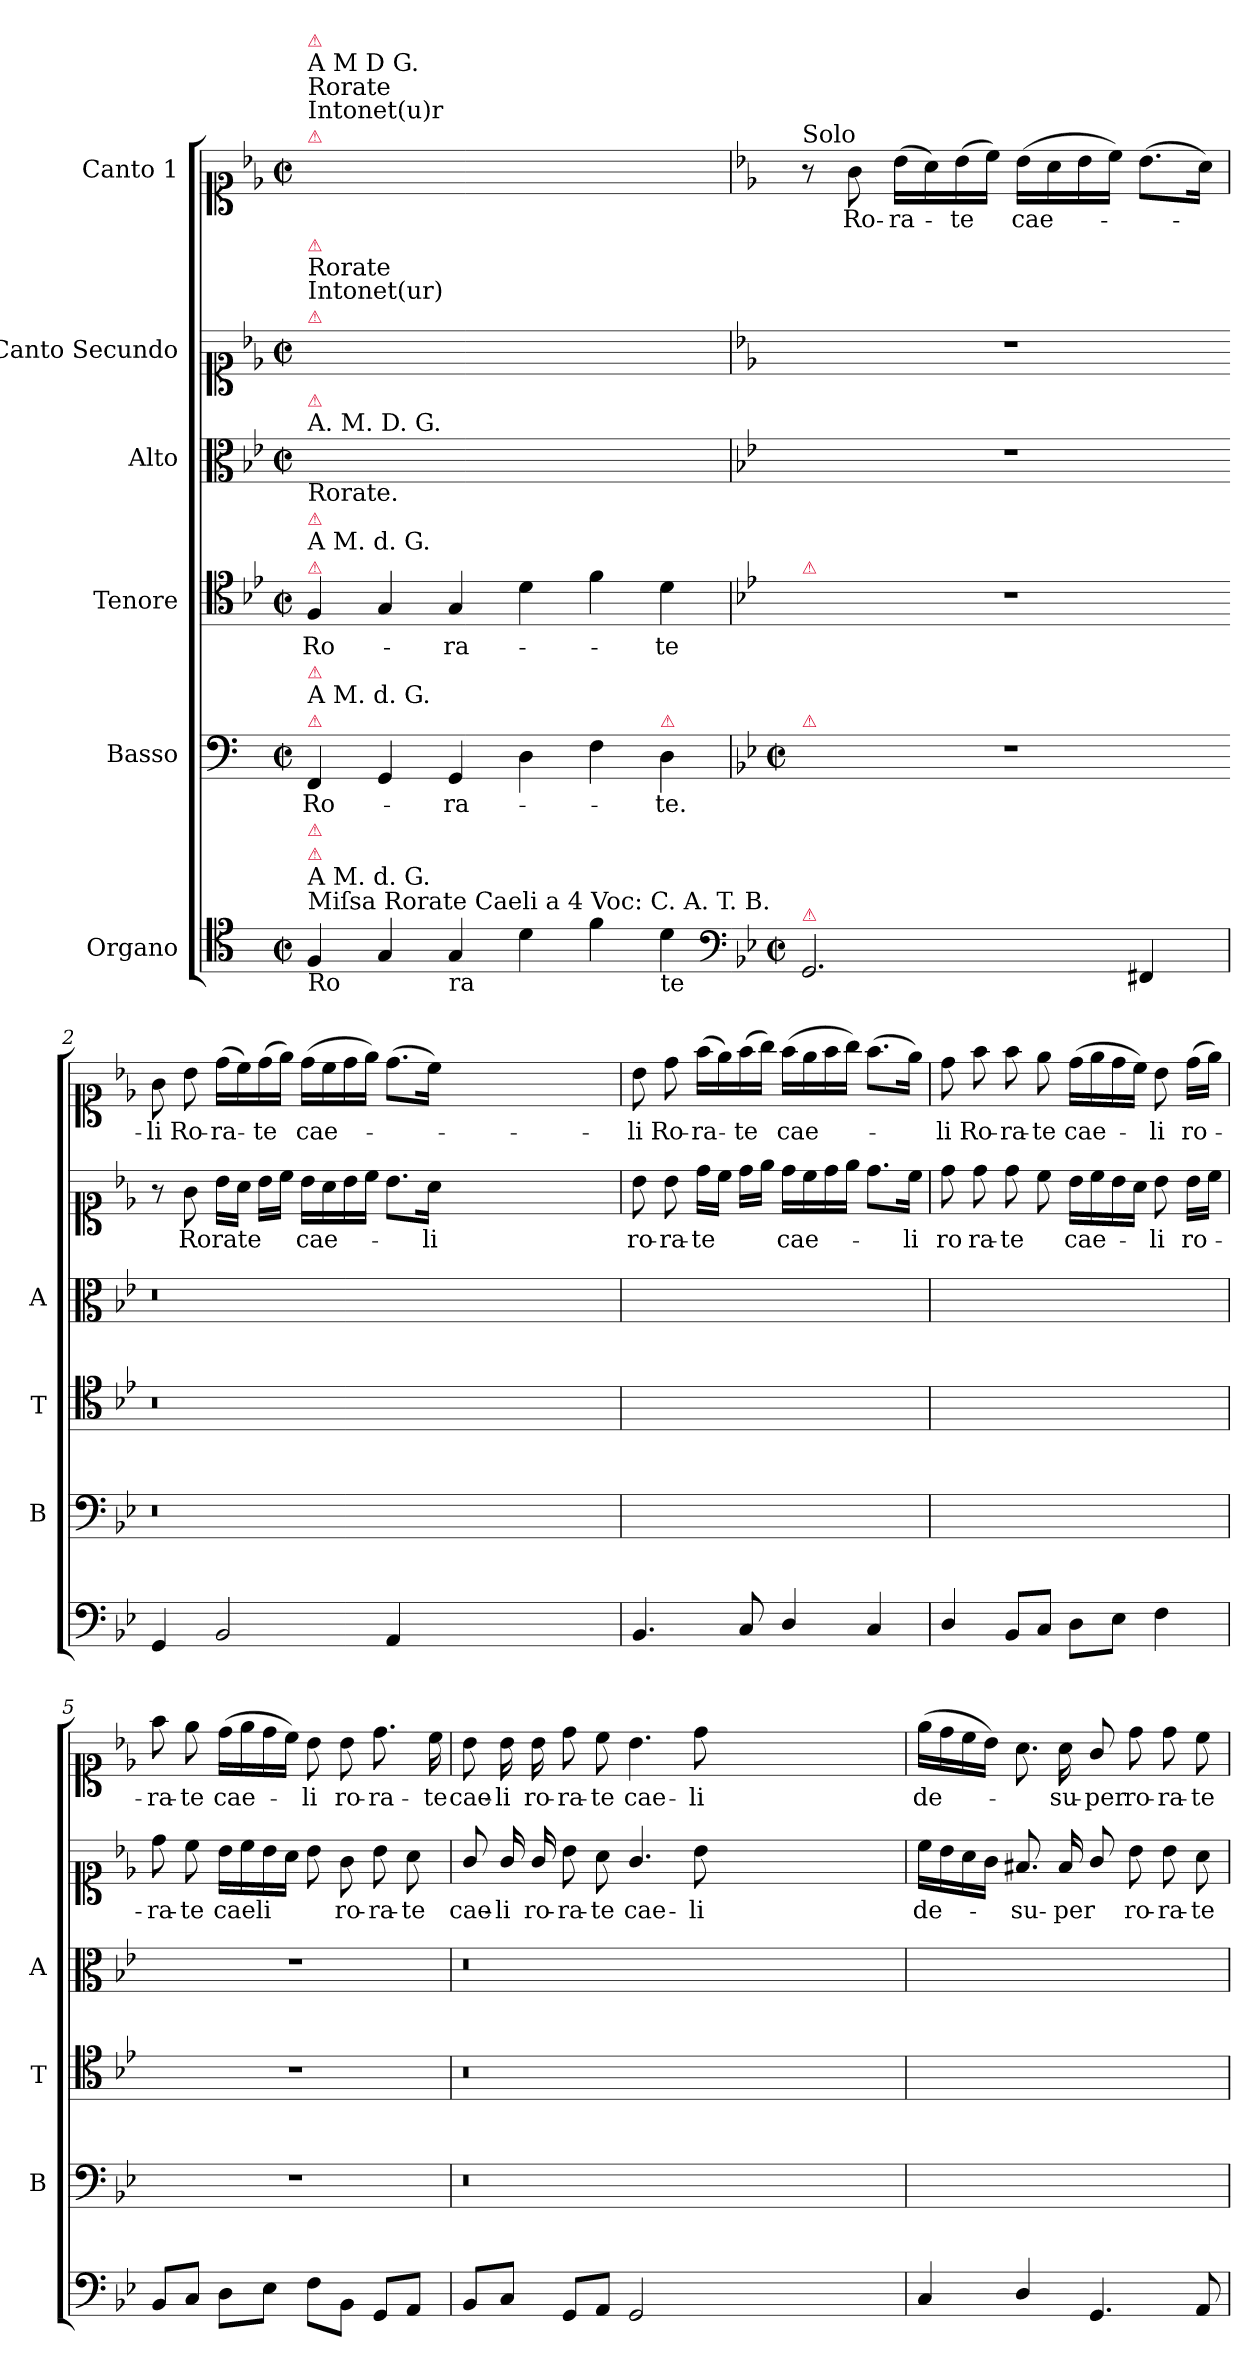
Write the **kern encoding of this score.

**kern	**kern	**text	**kern	**text	**kern	**kern	**text	**kern	**text
*part6	*part5	*part5	*part4	*part4	*part3	*part2	*part2	*part1	*part1
*staff6	*staff5	*staff5	*staff4	*staff4	*staff3	*staff2	*staff2	*staff1	*staff1
*I"Organo	*I"Basso	*	*I"Tenore	*	*I"Alto	*I"Canto Secundo	*	*I"Canto 1	*
*	*I'B	*	*I'T	*	*I'A	*	*	*	*
*clefC4	*clefF4	*	*clefC4	*	*clefC3	*clefC1	*	*clefC1	*
*k[]	*k[]	*	*k[b-e-]	*	*k[b-e-]	*k[b-e-]	*	*k[b-e-]	*
*M2/2	*M2/2	*	*M2/2	*	*M2/2	*M2/2	*	*M2/2	*
*met(c|)	*met(c|)	*	*met(c|)	*	*met(c|)	*met(c|)	*	*met(c|)	*
=	=	=	=	=	=	=	=	=	=
!	!	!	!	!	!	!	!	!LO:TX:a:color=crimson:t=⚠	!
!	!	!	!	!	!	!	!	!LO:TX:a:t=Rorate \nIntonet(u)r	!
!	!	!	!	!	!	!	!	!LO:TX:a:t=A M D G.	!
!	!	!	!	!	!	!	!	!LO:TX:a:color=crimson:t=⚠	!
!	!	!	!	!	!	!LO:TX:a:color=crimson:t=⚠	!	!	!
!	!	!	!	!	!	!LO:TX:a:t=Rorate \nIntonet(ur)	!	!	!
!	!	!	!	!	!	!LO:TX:a:color=crimson:t=⚠	!	!	!
!	!	!	!	!	!LO:TX:b:t=Rorate.	!	!	!	!
!	!	!	!	!	!LO:TX:a:t=A. M. D. G.	!	!	!	!
!	!	!	!	!	!LO:TX:a:color=crimson:t=⚠	!	!	!	!
!	!	!	!LO:TX:a:color=crimson:t=⚠	!	!	!	!	!	!
!	!	!	!LO:TX:a:t=A M. d. G.	!	!	!	!	!	!
!	!	!	!LO:TX:a:color=crimson:t=⚠	!	!	!	!	!	!
!	!LO:TX:a:color=crimson:t=⚠	!	!	!	!	!	!	!	!
!	!LO:TX:a:t=A M. d. G.	!	!	!	!	!	!	!	!
!	!LO:TX:a:color=crimson:t=⚠	!	!	!	!	!	!	!	!
!LO:TX:a:t=Miſsa Rorate Caeli a 4 Voc&colon; C. A. T. B.	!	!	!	!	!	!	!	!	!
!LO:TX:a:t=A M. d. G.	!	!	!	!	!	!	!	!	!
!LO:TX:a:color=crimson:t=⚠	!	!	!	!	!	!	!	!	!
!LO:TX:a:color=crimson:t=⚠	!	!	!	!	!	!	!	!	!
!LO:TX:b:t=Ro	!	!	!	!	!	!	!	!	!
4F/	4FF/	Ro-	4F/	Ro-	1ryy	1ryy	.	1ryy	.
4G/	4GG/	.	4G/	.	.	.	.	.	.
!LO:TX:b:t=ra	!	!	!	!	!	!	!	!	!
4G/	4GG/	-ra-	4G/	-ra-	.	.	.	.	.
4d\	4D\	.	4d\	.	.	.	.	.	.
4f\	4F\	.	4f\	.	2ryy	2ryy	.	2ryy	.
!	!LO:TX:a:color=crimson:t=⚠	!	!	!	!	!	!	!	!
!LO:TX:b:t=te	!	!	!	!	!	!	!	!	!
4d\	4D\	-te.	4d\	-te	.	.	.	.	.
*clefF4	*	*	*	*	*	*	*	*	*
=1-	=1	=1	=1	=1	=1	=1	=1	=1	=1
*k[b-e-]	*k[b-e-]	*	*	*	*	*	*	*	*
*M2/2	*M2/2	*	*	*	*	*	*	*	*
*met(c|)	*met(c|)	*	*	*	*	*	*	*	*
!	!	!	!	!	!	!	!	!LO:TX:a:t=Solo	!
!	!	!	!LO:TX:a:color=crimson:t=⚠	!	!	!	!	!	!
!	!LO:TX:a:color=crimson:t=⚠	!	!	!	!	!	!	!	!
!LO:TX:a:color=crimson:t=⚠	!	!	!	!	!	!	!	!	!
2.GG/	1r	.	1r	.	1r	1r	.	8r	.
.	.	.	.	.	.	.	.	8g\	Ro-
.	.	.	.	.	.	.	.	(>16b-\LL	-ra-
.	.	.	.	.	.	.	.	16a\)	.
.	.	.	.	.	.	.	.	(>16b-\	-te
.	.	.	.	.	.	.	.	16cc\JJ)	.
.	.	.	.	.	.	.	.	(>16b-\LL	cae-
.	.	.	.	.	.	.	.	16a\	.
.	.	.	.	.	.	.	.	16b-\	.
.	.	.	.	.	.	.	.	16cc\JJ)	.
4FF#X/	.	.	.	.	.	.	.	(>8.b-\L	.
.	.	.	.	.	.	.	.	16a\Jk)	.
=2	=2	=2	=2	=2	=2	=2-	=2	=2	=2
4GG/	0.r	.	0.r	.	0.r	8r	.	8g\	-li
.	.	.	.	.	.	8g\	Rorate	8b-\	Ro-
2BB-/	.	.	.	.	.	16b-\LL	.	(>16dd\LL	-ra-
.	.	.	.	.	.	16a\JJ	.	16cc\)	.
.	.	.	.	.	.	16b-\LL	.	(>16dd\	-te
.	.	.	.	.	.	16cc\JJ	.	16ee-\JJ)	.
.	.	.	.	.	.	16b-\LL	cae-	(>16dd\LL	cae-
.	.	.	.	.	.	16a\	.	16cc\	.
.	.	.	.	.	.	16b-\	.	16dd\	.
.	.	.	.	.	.	16cc\JJ	.	16ee-\JJ)	.
4AA/	.	.	.	.	.	8.b-\L	.	(>8.dd\L	.
.	.	.	.	.	.	16a\Jk	-li	16cc\Jk)	.
0ryy	.	.	.	.	.	0ryy	.	0ryy	.
=3	=3	=3	=3	=3	=3	=3	=3	=3	=3
4.BB-/	1ryy	.	1ryy	.	1ryy	8b-\	ro-	8b-\	-li
.	.	.	.	.	.	8b-\	ra-	8dd\	Ro-
.	.	.	.	.	.	16dd\LL	-te	(>16ff\LL	-ra-
.	.	.	.	.	.	16cc\JJ	.	16ee-\)	.
8C/	.	.	.	.	.	16dd\LL	.	(>16ff\	-te
.	.	.	.	.	.	16ee-\JJ	.	16gg\JJ)	.
4D/	.	.	.	.	.	16dd\LL	cae-	(>16ff\LL	cae-
.	.	.	.	.	.	16cc\	.	16ee-\	.
.	.	.	.	.	.	16dd\	.	16ff\	.
.	.	.	.	.	.	16ee-\JJ	.	16gg\JJ)	.
4C/	.	.	.	.	.	8.dd\L	.	(>8.ff\L	.
.	.	.	.	.	.	16cc\Jk	-li	16ee-\Jk)	.
=4	=4	=4	=4	=4	=4	=4	=4	=4	=4
4D/	1ryy	.	1ryy	.	1ryy	8dd\	ro	8dd\	-li
.	.	.	.	.	.	8dd\	-ra-	8ff\	Ro-
8BB-/L	.	.	.	.	.	8dd\	-te	8ff\	-ra-
8C/J	.	.	.	.	.	8cc\	.	8ee-\	-te
8D\L	.	.	.	.	.	16b-\LL	cae-	(>16dd\LL	cae-
.	.	.	.	.	.	16cc\	.	16ee-\	.
8E-\J	.	.	.	.	.	16b-\	.	16dd\	.
.	.	.	.	.	.	16a\JJ	.	16cc\JJ)	.
4F\	.	.	.	.	.	8b-\	-li	8b-\	-li
.	.	.	.	.	.	16b-\LL	ro-	(>16dd\LL	ro-
.	.	.	.	.	.	16cc\JJ	.	16ee-\JJ)	.
=5	=5	=5	=5	=5	=5	=5	=5	=5	=5
8BB-/L	1r	.	1r	.	1r	8dd\	-ra-	8ff\	-ra-
8C/J	.	.	.	.	.	8cc\	-te	8ee-\	-te
8D\L	.	.	.	.	.	16b-\LL	caeli	(>16dd\LL	cae-
.	.	.	.	.	.	16cc\	.	16ee-\	.
8E-\J	.	.	.	.	.	16b-\	.	16dd\	.
.	.	.	.	.	.	16a\JJ	.	16cc\JJ)	.
8F\L	.	.	.	.	.	8b-\	.	8b-\	-li
!	!	!	!	!	!	!	!LO:LY:i	!	!
8BB-\J	.	.	.	.	.	8g\	ro-	8b-\	ro-
!	!	!	!	!	!	!	!LO:LY:i	!	!
8GG/L	.	.	.	.	.	8b-\	-ra-	8.dd\	-ra-
!	!	!	!	!	!	!	!LO:LY:i	!	!
8AA/J	.	.	.	.	.	8a\	-te	.	.
.	.	.	.	.	.	.	.	16cc\	-te
=6	=6	=6	=6	=6	=6	=6	=6	=6	=6
!	!	!	!	!	!	!	!LO:LY:i	!	!
8BB-/L	0.r	.	0.r	.	0.r	8g/	cae-	8b-\	cae-
!	!	!	!	!	!	!	!LO:LY:i	!	!
8C/J	.	.	.	.	.	16g/	-li	16b-\	-li
.	.	.	.	.	.	16g/	ro-	16b-\	ro-
8GG/L	.	.	.	.	.	8b-\	-ra-	8dd\	-ra-
8AA/J	.	.	.	.	.	8a\	-te	8cc\	-te
2GG/	.	.	.	.	.	4.g/	cae-	4.b-\	cae-
.	.	.	.	.	.	8b-\	-li	8dd\	-li
0ryy	.	.	.	.	.	0ryy	.	0ryy	.
=7	=7	=7	=7	=7	=7	=7	=7	=7	=7
4C/	1ryy	.	1ryy	.	1ryy	16cc\LL	de-	(>16ee-\LL	de-
.	.	.	.	.	.	16b-\	.	16dd\	.
.	.	.	.	.	.	16a\	.	16cc\	.
.	.	.	.	.	.	16g\JJ	.	16b-\JJ)	.
4D/	.	.	.	.	.	8.f#X/	-su-	8.a\	.
.	.	.	.	.	.	16f#/	-per	16a\	-su-
4.GG/	.	.	.	.	.	8g/	.	8g/	-per
.	.	.	.	.	.	8b-\	ro-	8dd\	ro-
.	.	.	.	.	.	8b-\	-ra-	8dd\	-ra-
8AA/	.	.	.	.	.	8a\	-te	8cc\	-te
=	=	=	=	=	=	=	=	=	=
*-	*-	*-	*-	*-	*-	*-	*-	*-	*-
